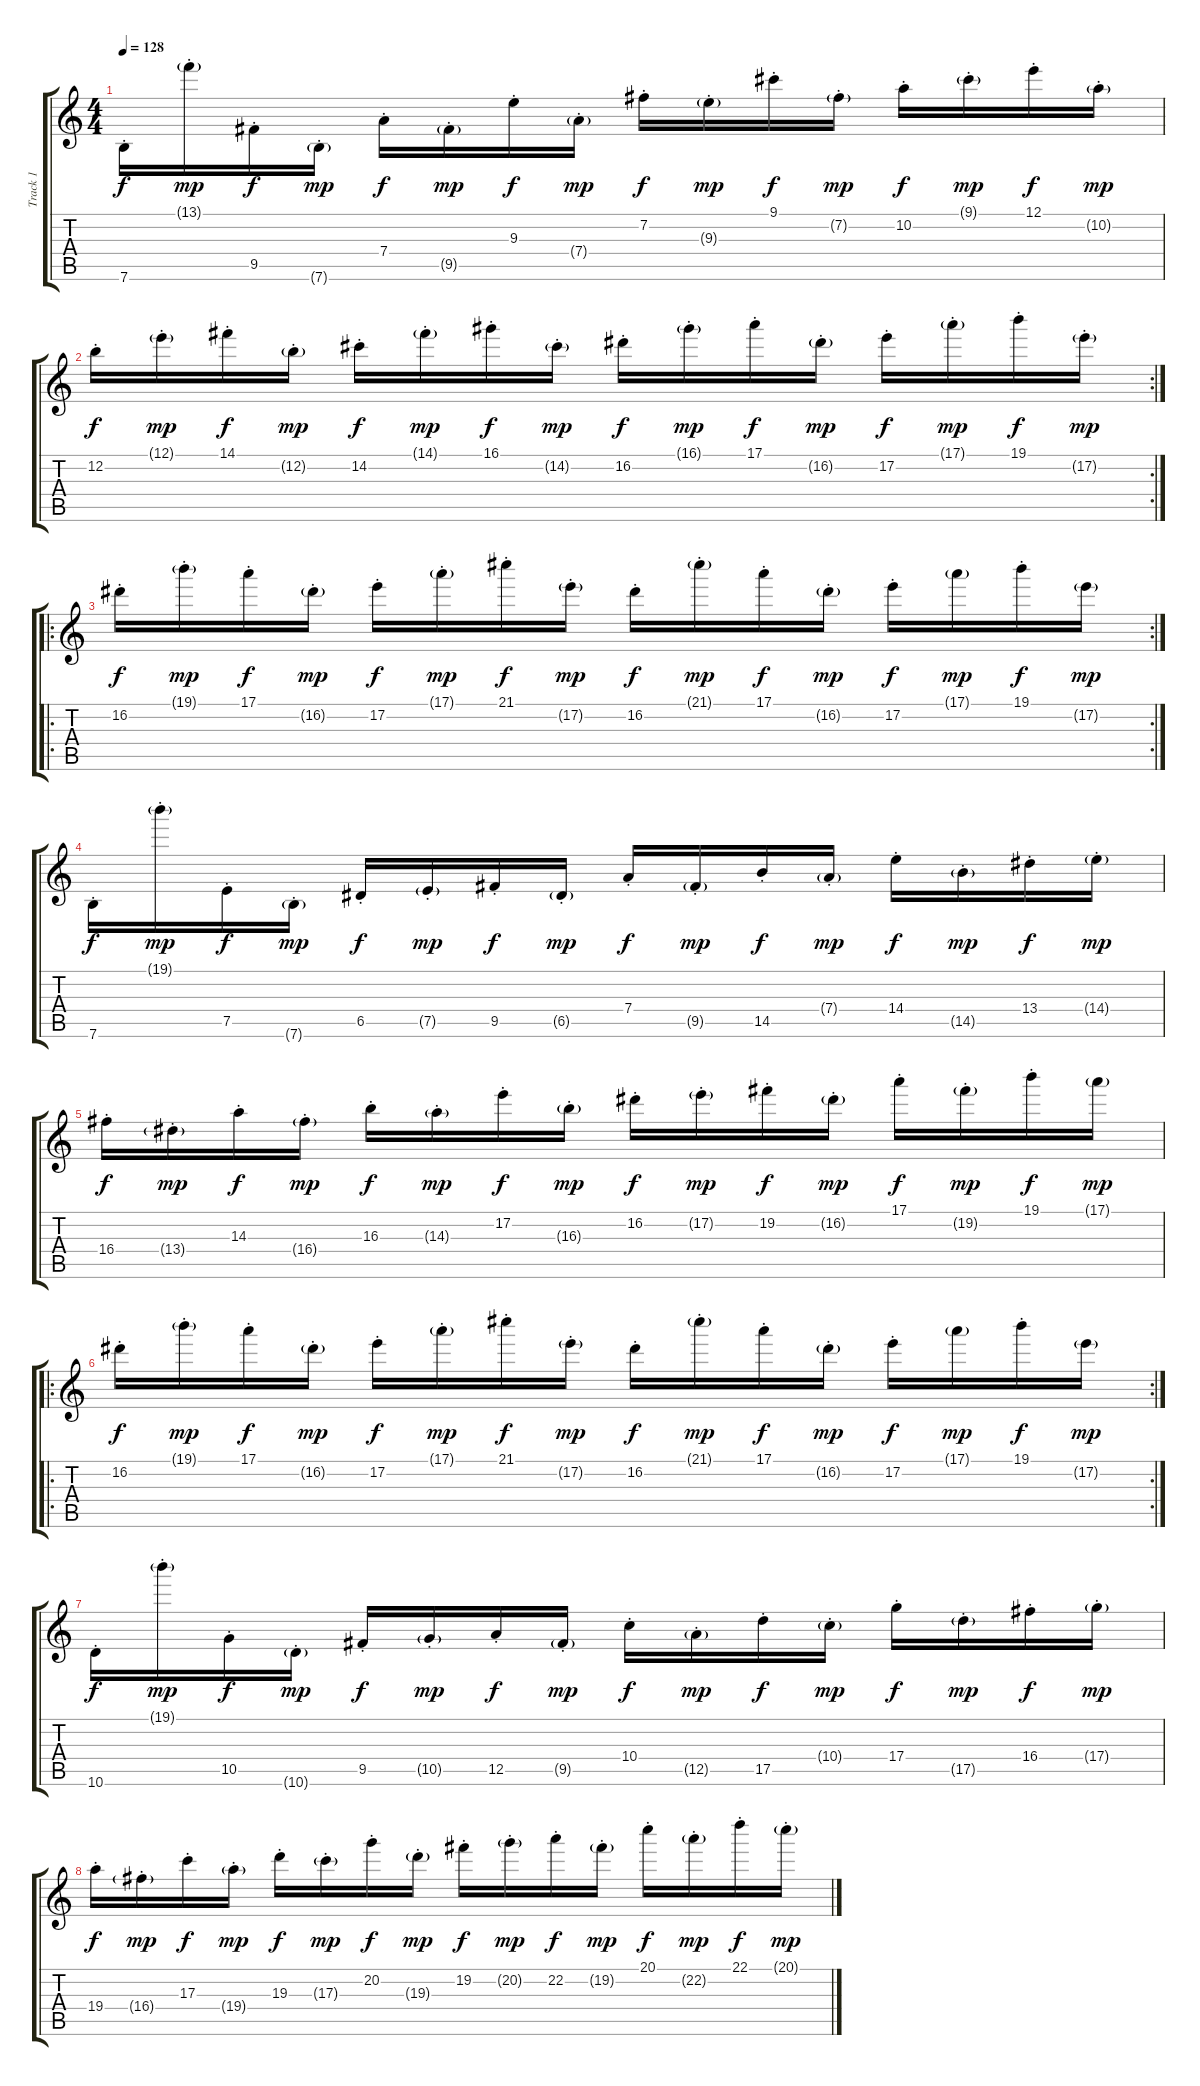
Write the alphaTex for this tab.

\track ("Track 1" "Track 1") {instrument overdrivenguitar}
\staff {score tabs}
\tuning (E4 B3 G3 D3 A2 E2) {hide}
\ts (4 4)
\tempo 128
\clef g2
\ks c
7.6{st}.16{dy f} 13.1{g st}.16{dy mp} 9.5{st}.16{dy f} 7.6{g st}.16{dy mp} 7.4{st}.16{dy f} 9.5{g st}.16{dy mp} 9.3{st}.16{dy f} 7.4{g st}.16{dy mp} 7.2{st}.16{dy f} 9.3{g st}.16{dy mp} 9.1{st}.16{dy f} 7.2{g st}.16{dy mp} 10.2{st}.16{dy f} 9.1{g st}.16{dy mp} 12.1{st}.16{dy f} 10.2{g st}.16{dy mp} |
\rc 2
12.2{st}.16{dy f} 12.1{g st}.16{dy mp} 14.1{st}.16{dy f} 12.2{g st}.16{dy mp} 14.2{st}.16{dy f} 14.1{g st}.16{dy mp} 16.1{st}.16{dy f} 14.2{g st}.16{dy mp} 16.2{st}.16{dy f} 16.1{g st}.16{dy mp} 17.1{st}.16{dy f} 16.2{g st}.16{dy mp} 17.2{st}.16{dy f} 17.1{g st}.16{dy mp} 19.1{st}.16{dy f} 17.2{g st}.16{dy mp} |
\ro
\rc 2
16.2{st}.16{dy f} 19.1{g st}.16{dy mp} 17.1{st}.16{dy f} 16.2{g st}.16{dy mp} 17.2{st}.16{dy f} 17.1{g st}.16{dy mp} 21.1{st}.16{dy f} 17.2{g st}.16{dy mp} 16.2{st}.16{dy f} 21.1{g st}.16{dy mp} 17.1{st}.16{dy f} 16.2{g st}.16{dy mp} 17.2{st}.16{dy f} 17.1{g}.16{dy mp} 19.1{st}.16{dy f} 17.2{g}.16{dy mp} |
7.6{st}.16{dy f} 19.1{g st}.16{dy mp} 7.5{st}.16{dy f} 7.6{g st}.16{dy mp} 6.5{st}.16{dy f} 7.5{g st}.16{dy mp} 9.5{st}.16{dy f} 6.5{g st}.16{dy mp} 7.4{st}.16{dy f} 9.5{g st}.16{dy mp} 14.5{st}.16{dy f} 7.4{g st}.16{dy mp} 14.4{st}.16{dy f} 14.5{g st}.16{dy mp} 13.4{st}.16{dy f} 14.4{g st}.16{dy mp} |
16.4{st}.16{dy f} 13.4{g st}.16{dy mp} 14.3{st}.16{dy f} 16.4{g st}.16{dy mp} 16.3{st}.16{dy f} 14.3{g st}.16{dy mp} 17.2{st}.16{dy f} 16.3{g st}.16{dy mp} 16.2{st}.16{dy f} 17.2{g st}.16{dy mp} 19.2{st}.16{dy f} 16.2{g st}.16{dy mp} 17.1{st}.16{dy f} 19.2{g st}.16{dy mp} 19.1{st}.16{dy f} 17.1{g}.16{dy mp} |
\ro
\rc 2
16.2{st}.16{dy f} 19.1{g st}.16{dy mp} 17.1{st}.16{dy f} 16.2{g st}.16{dy mp} 17.2{st}.16{dy f} 17.1{g st}.16{dy mp} 21.1{st}.16{dy f} 17.2{g st}.16{dy mp} 16.2{st}.16{dy f} 21.1{g st}.16{dy mp} 17.1{st}.16{dy f} 16.2{g st}.16{dy mp} 17.2{st}.16{dy f} 17.1{g}.16{dy mp} 19.1{st}.16{dy f} 17.2{g}.16{dy mp} |
10.6{st}.16{dy f} 19.1{g st}.16{dy mp} 10.5{st}.16{dy f} 10.6{g st}.16{dy mp} 9.5{st}.16{dy f} 10.5{g st}.16{dy mp} 12.5{st}.16{dy f} 9.5{g st}.16{dy mp} 10.4{st}.16{dy f} 12.5{g st}.16{dy mp} 17.5{st}.16{dy f} 10.4{g st}.16{dy mp} 17.4{st}.16{dy f} 17.5{g st}.16{dy mp} 16.4{st}.16{dy f} 17.4{g st}.16{dy mp} |
19.4{st}.16{dy f} 16.4{g st}.16{dy mp} 17.3{st}.16{dy f} 19.4{g st}.16{dy mp} 19.3{st}.16{dy f} 17.3{g st}.16{dy mp} 20.2{st}.16{dy f} 19.3{g st}.16{dy mp} 19.2{st}.16{dy f} 20.2{g st}.16{dy mp} 22.2{st}.16{dy f} 19.2{g st}.16{dy mp} 20.1{st}.16{dy f} 22.2{g st}.16{dy mp} 22.1{st}.16{dy f} 20.1{g st}.16{dy mp}
